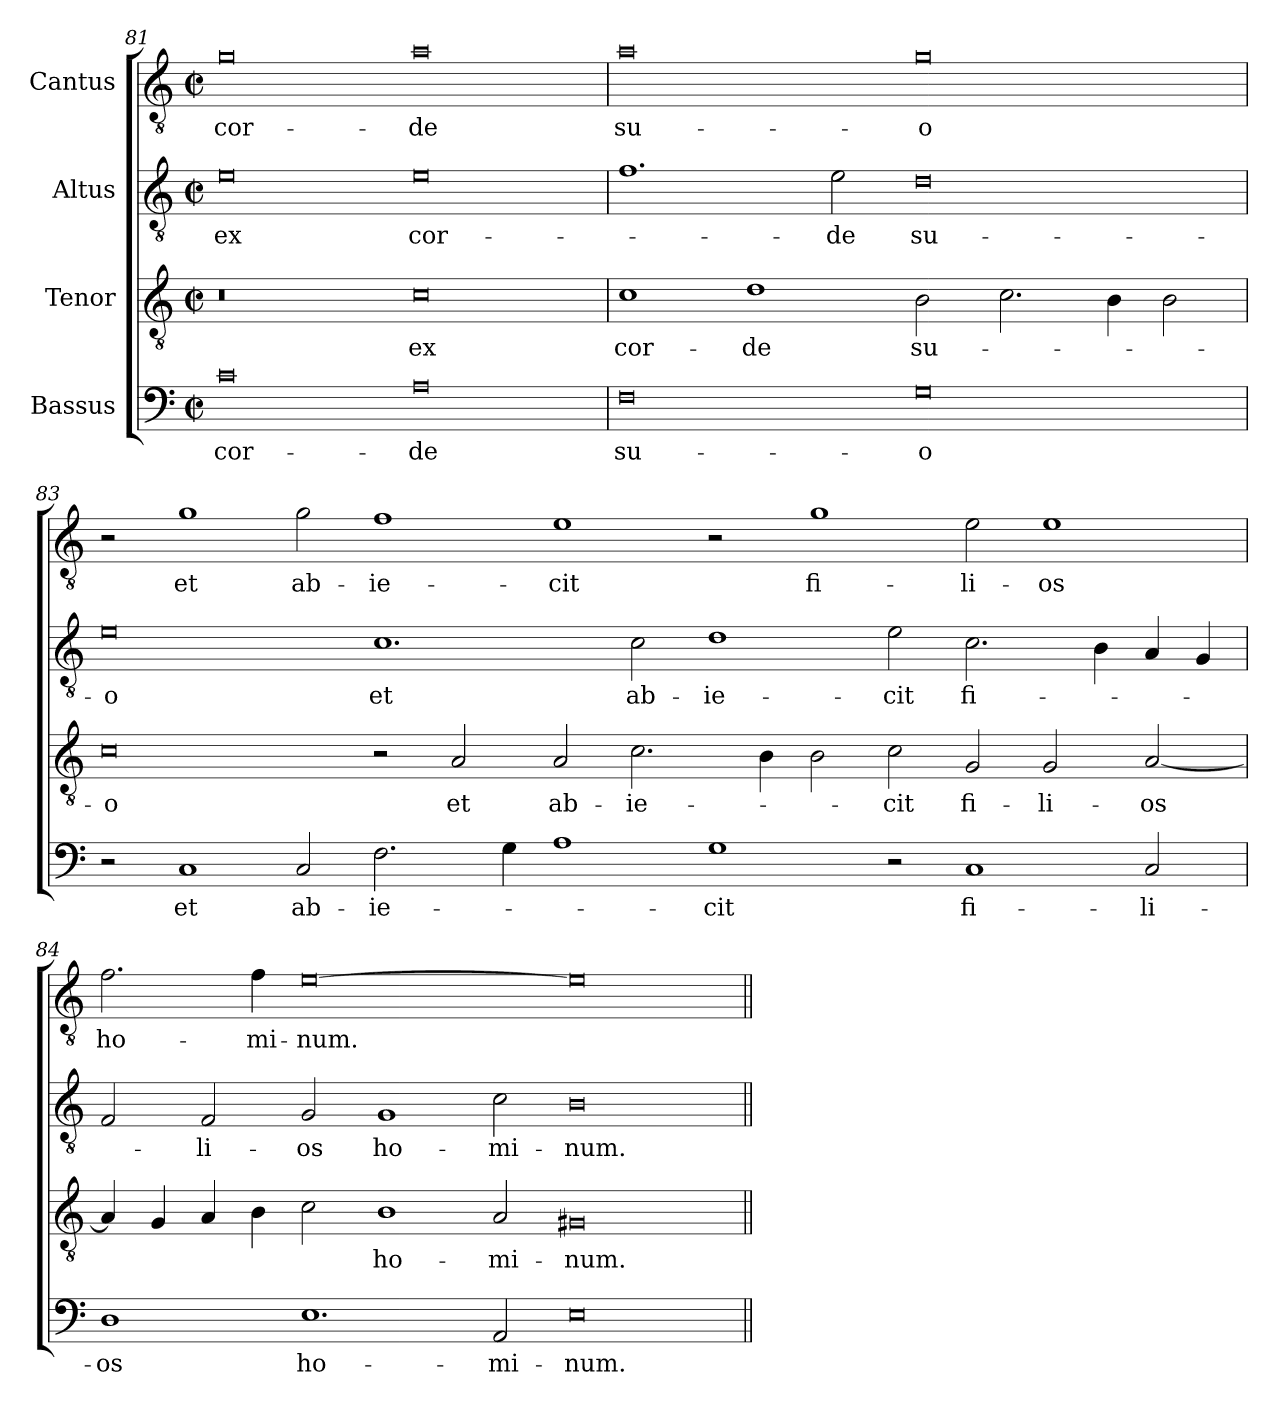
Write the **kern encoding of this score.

**kern	**text	**kern	**text	**kern	**text	**kern	**text
*part4	*part4	*part3	*part3	*part2	*part2	*part1	*part1
*staff4	*staff4	*staff3	*staff3	*staff2	*staff2	*staff1	*staff1
*I"Bassus	*	*I"Tenor	*	*I"Altus	*	*I"Cantus	*
*clefF4	*	*clefGv2	*	*clefGv2	*	*clefGv2	*
*k[]	*	*k[]	*	*k[]	*	*k[]	*
*C:	*	*C:	*	*C:	*	*C:	*
*M2/2	*	*M2/2	*	*M2/2	*	*M2/2	*
*met(c|)	*	*met(c|)	*	*met(c|)	*	*met(c|)	*
=81	=81	=81	=81	=81	=81	=81	=81
!	!LO:LY:b	!	!	!	!LO:LY:b	!	!LO:LY:b
0c	cor-	0r	.	0e	ex	0g	cor-
!	!LO:LY:b	!	!LO:LY:b	!	!LO:LY:b	!	!LO:LY:b
0A	-de	0c	ex	0e	cor-	0a	-de
=82	=82	=82	=82	=82	=82	=82	=82
!	!LO:LY:b	!	!LO:LY:b	!	!	!	!LO:LY:b
0F	su-	1c	cor-	1.f	.	0a	su-
!	!	!	!LO:LY:b	!	!	!	!
.	.	1d	-de	.	.	.	.
!	!	!	!	!	!LO:LY:b	!	!
.	.	.	.	2e\	-de	.	.
!	!LO:LY:b	!	!LO:LY:b	!	!LO:LY:b	!	!LO:LY:b
0G	-o	2B\	su-	0d	su-	0g	-o
.	.	2.c\	.	.	.	.	.
.	.	4B\	.	.	.	.	.
.	.	2B\	.	.	.	.	.
!!LO:LB:g=z
=83	=83	=83	=83	=83	=83	=83	=83
!	!	!	!LO:LY:b	!	!LO:LY:b	!	!
2r	.	0c	-o	0e	-o	2r	.
!	!LO:LY:b	!	!	!	!	!	!LO:LY:b
1C	et	.	.	.	.	1g	et
!	!LO:LY:b	!	!	!	!	!	!LO:LY:b
2C/	ab-	.	.	.	.	2g\	ab-
!	!LO:LY:b	!	!	!	!LO:LY:b	!	!LO:LY:b
2.F\	-ie-	2r	.	1.c	et	1f	-ie-
!	!	!	!LO:LY:b	!	!	!	!
.	.	2A/	et	.	.	.	.
4G\	.	.	.	.	.	.	.
!	!	!	!LO:LY:b	!	!	!	!LO:LY:b
1A	.	2A/	ab-	.	.	1e	-cit
!	!	!	!LO:LY:b	!	!LO:LY:b	!	!
.	.	2.c\	-ie-	2c\	ab-	.	.
!	!LO:LY:b	!	!	!	!LO:LY:b	!	!
1G	-cit	.	.	1d	-ie-	2r	.
.	.	4B\	.	.	.	.	.
!	!	!	!	!	!	!	!LO:LY:b
.	.	2B\	.	.	.	1g	fi-
!	!	!	!LO:LY:b	!	!LO:LY:b	!	!
2r	.	2c\	-cit	2e\	-cit	.	.
!	!LO:LY:b	!	!LO:LY:b	!	!LO:LY:b	!	!LO:LY:b
1C	fi-	2G/	fi-	2.c\	fi-	2e\	-li-
!	!	!	!LO:LY:b	!	!	!	!LO:LY:b
.	.	2G/	-li-	.	.	1e	-os
.	.	.	.	4B\	.	.	.
!	!LO:LY:b	!	!LO:LY:b	!	!	!	!
2C/	-li-	[2A/	-os	4A/	.	.	.
.	.	.	.	4G/	.	.	.
=84	=84	=84	=84	=84	=84	=84	=84
!	!LO:LY:b	!	!	!	!	!	!LO:LY:b
1D	-os	4A/]	.	2F/	.	2.f\	ho-
.	.	4G/	.	.	.	.	.
!	!	!	!	!	!LO:LY:b	!	!
.	.	4A/	.	2F/	-li-	.	.
!	!	!	!	!	!	!	!LO:LY:b
.	.	4B\	.	.	.	4f\	-mi-
!	!LO:LY:b	!	!	!	!LO:LY:b	!	!LO:LY:b
1.E	ho-	2c\	.	2G/	-os	[0e	-num.
!	!	!	!LO:LY:b	!	!LO:LY:b	!	!
.	.	1B	ho-	1G	ho-	.	.
!	!LO:LY:b	!	!LO:LY:b	!	!LO:LY:b	!	!
2AA/	-mi-	2A/	-mi-	2c\	-mi-	.	.
!	!LO:LY:b	!	!LO:LY:b	!	!LO:LY:b	!	!
0E	-num.	0G#X	-num.	0B	-num.	0e]	.
=||	=||	=||	=||	=||	=||	=||	=||
*-	*-	*-	*-	*-	*-	*-	*-
